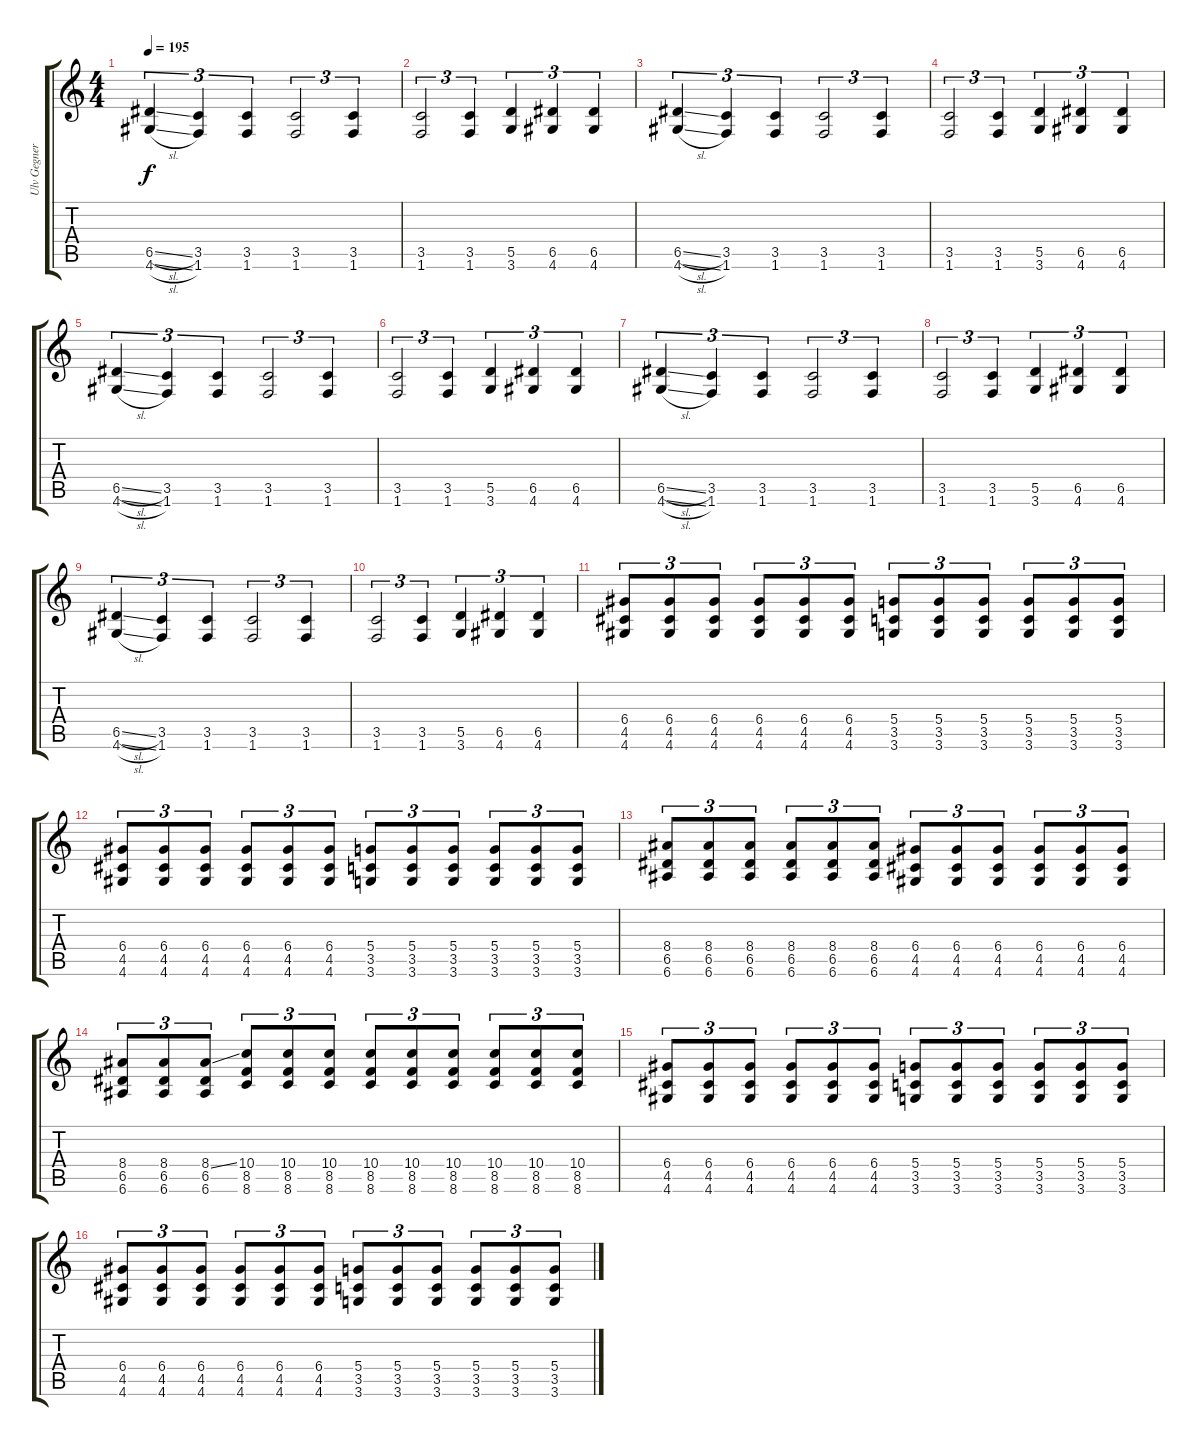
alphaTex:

\track ("Ulv Gegner" "Ulv Gegner") {instrument distortionguitar}
\staff {score tabs}
\tuning (E4 B3 G3 D3 A2 E2) {hide}
\ts (4 4)
\tempo 195
\clef g2
\ks c
(6.5{sl} 4.6{sl}).4{tu (3 2) dy f} (3.5 1.6).4{tu (3 2)} (3.5 1.6).4{tu (3 2)} (3.5 1.6).2{tu (3 2)} (3.5 1.6).4{tu (3 2)} |
(3.5 1.6).2{tu (3 2)} (3.5 1.6).4{tu (3 2)} (5.5 3.6).4{tu (3 2)} (6.5 4.6).4{tu (3 2)} (6.5 4.6).4{tu (3 2)} |
(6.5{sl} 4.6{sl}).4{tu (3 2)} (3.5 1.6).4{tu (3 2)} (3.5 1.6).4{tu (3 2)} (3.5 1.6).2{tu (3 2)} (3.5 1.6).4{tu (3 2)} |
(3.5 1.6).2{tu (3 2)} (3.5 1.6).4{tu (3 2)} (5.5 3.6).4{tu (3 2)} (6.5 4.6).4{tu (3 2)} (6.5 4.6).4{tu (3 2)} |
(6.5{sl} 4.6{sl}).4{tu (3 2)} (3.5 1.6).4{tu (3 2)} (3.5 1.6).4{tu (3 2)} (3.5 1.6).2{tu (3 2)} (3.5 1.6).4{tu (3 2)} |
(3.5 1.6).2{tu (3 2)} (3.5 1.6).4{tu (3 2)} (5.5 3.6).4{tu (3 2)} (6.5 4.6).4{tu (3 2)} (6.5 4.6).4{tu (3 2)} |
(6.5{sl} 4.6{sl}).4{tu (3 2)} (3.5 1.6).4{tu (3 2)} (3.5 1.6).4{tu (3 2)} (3.5 1.6).2{tu (3 2)} (3.5 1.6).4{tu (3 2)} |
(3.5 1.6).2{tu (3 2)} (3.5 1.6).4{tu (3 2)} (5.5 3.6).4{tu (3 2)} (6.5 4.6).4{tu (3 2)} (6.5 4.6).4{tu (3 2)} |
(6.5{sl} 4.6{sl}).4{tu (3 2)} (3.5 1.6).4{tu (3 2)} (3.5 1.6).4{tu (3 2)} (3.5 1.6).2{tu (3 2)} (3.5 1.6).4{tu (3 2)} |
(3.5 1.6).2{tu (3 2)} (3.5 1.6).4{tu (3 2)} (5.5 3.6).4{tu (3 2)} (6.5 4.6).4{tu (3 2)} (6.5 4.6).4{tu (3 2)} |
(6.4 4.5 4.6).8{tu (3 2)} (6.4 4.5 4.6).8{tu (3 2)} (6.4 4.5 4.6).8{tu (3 2)} (6.4 4.5 4.6).8{tu (3 2)} (6.4 4.5 4.6).8{tu (3 2)} (6.4 4.5 4.6).8{tu (3 2)} (5.4 3.5 3.6).8{tu (3 2)} (5.4 3.5 3.6).8{tu (3 2)} (5.4 3.5 3.6).8{tu (3 2)} (5.4 3.5 3.6).8{tu (3 2)} (5.4 3.5 3.6).8{tu (3 2)} (5.4 3.5 3.6).8{tu (3 2)} |
(6.4 4.5 4.6).8{tu (3 2)} (6.4 4.5 4.6).8{tu (3 2)} (6.4 4.5 4.6).8{tu (3 2)} (6.4 4.5 4.6).8{tu (3 2)} (6.4 4.5 4.6).8{tu (3 2)} (6.4 4.5 4.6).8{tu (3 2)} (5.4 3.5 3.6).8{tu (3 2)} (5.4 3.5 3.6).8{tu (3 2)} (5.4 3.5 3.6).8{tu (3 2)} (5.4 3.5 3.6).8{tu (3 2)} (5.4 3.5 3.6).8{tu (3 2)} (5.4 3.5 3.6).8{tu (3 2)} |
(8.4 6.5 6.6).8{tu (3 2)} (8.4 6.5 6.6).8{tu (3 2)} (8.4 6.5 6.6).8{tu (3 2)} (8.4 6.5 6.6).8{tu (3 2)} (8.4 6.5 6.6).8{tu (3 2)} (8.4 6.5 6.6).8{tu (3 2)} (6.4 4.5 4.6).8{tu (3 2)} (6.4 4.5 4.6).8{tu (3 2)} (6.4 4.5 4.6).8{tu (3 2)} (6.4 4.5 4.6).8{tu (3 2)} (6.4 4.5 4.6).8{tu (3 2)} (6.4 4.5 4.6).8{tu (3 2)} |
(8.4 6.5 6.6).8{tu (3 2)} (8.4 6.5 6.6).8{tu (3 2)} (8.4{ss} 6.5 6.6).8{tu (3 2)} (10.4 8.5 8.6).8{tu (3 2)} (10.4 8.5 8.6).8{tu (3 2)} (10.4 8.5 8.6).8{tu (3 2)} (10.4 8.5 8.6).8{tu (3 2)} (10.4 8.5 8.6).8{tu (3 2)} (10.4 8.5 8.6).8{tu (3 2)} (10.4 8.5 8.6).8{tu (3 2)} (10.4 8.5 8.6).8{tu (3 2)} (10.4 8.5 8.6).8{tu (3 2)} |
(6.4 4.5 4.6).8{tu (3 2)} (6.4 4.5 4.6).8{tu (3 2)} (6.4 4.5 4.6).8{tu (3 2)} (6.4 4.5 4.6).8{tu (3 2)} (6.4 4.5 4.6).8{tu (3 2)} (6.4 4.5 4.6).8{tu (3 2)} (5.4 3.5 3.6).8{tu (3 2)} (5.4 3.5 3.6).8{tu (3 2)} (5.4 3.5 3.6).8{tu (3 2)} (5.4 3.5 3.6).8{tu (3 2)} (5.4 3.5 3.6).8{tu (3 2)} (5.4 3.5 3.6).8{tu (3 2)} |
(6.4 4.5 4.6).8{tu (3 2)} (6.4 4.5 4.6).8{tu (3 2)} (6.4 4.5 4.6).8{tu (3 2)} (6.4 4.5 4.6).8{tu (3 2)} (6.4 4.5 4.6).8{tu (3 2)} (6.4 4.5 4.6).8{tu (3 2)} (5.4 3.5 3.6).8{tu (3 2)} (5.4 3.5 3.6).8{tu (3 2)} (5.4 3.5 3.6).8{tu (3 2)} (5.4 3.5 3.6).8{tu (3 2)} (5.4 3.5 3.6).8{tu (3 2)} (5.4 3.5 3.6).8{tu (3 2)}
